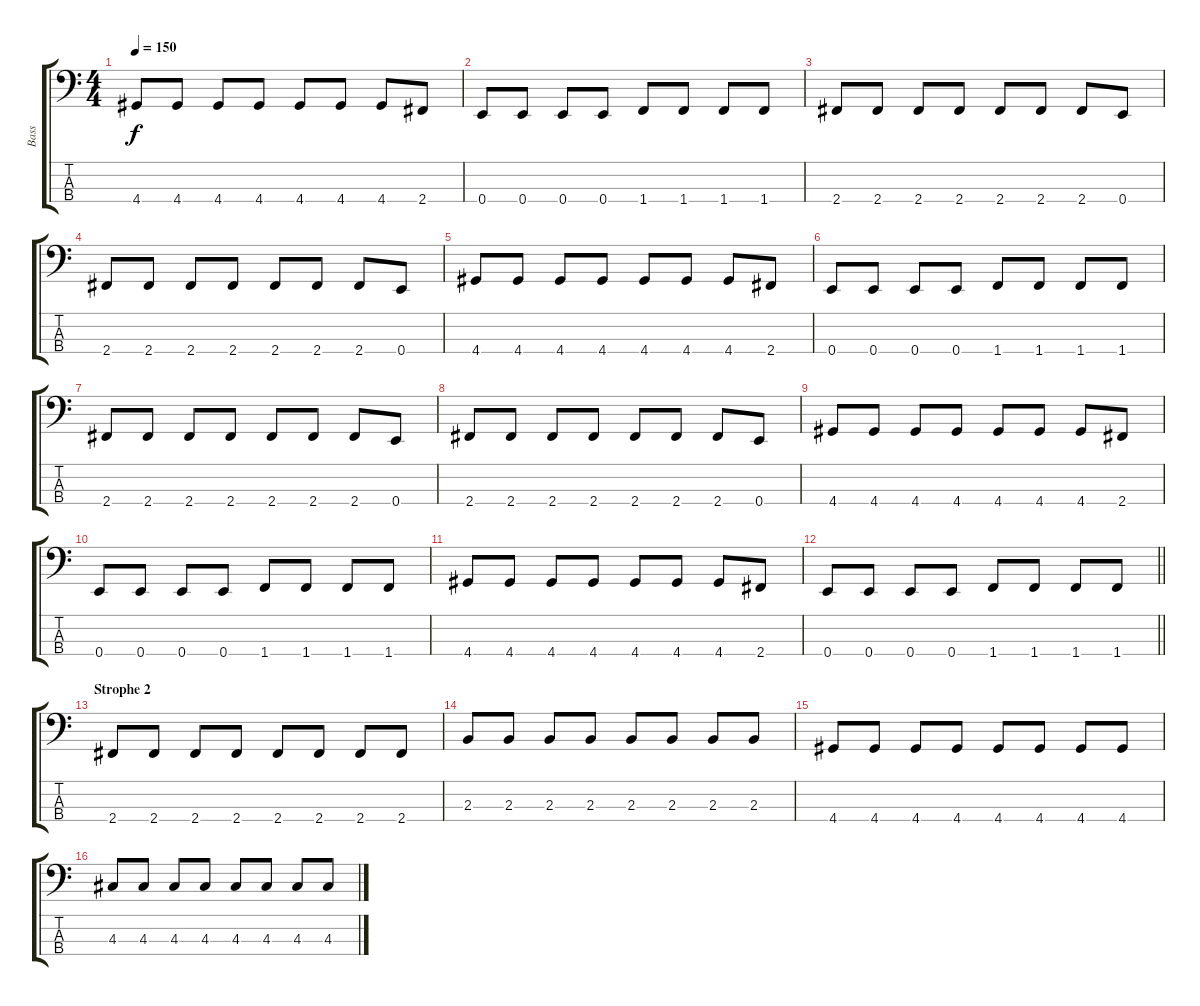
\track ("Bass" "Bass") {instrument slapbass2}
\staff {score tabs}
\tuning (G2 D2 A1 E1) {hide}
\ts (4 4)
\tempo 150
\clef f4
\ks c
4.4.8{dy f} 4.4.8 4.4.8 4.4.8 4.4.8 4.4.8 4.4.8 2.4.8 |
0.4.8 0.4.8 0.4.8 0.4.8 1.4.8 1.4.8 1.4.8 1.4.8 |
2.4.8 2.4.8 2.4.8 2.4.8 2.4.8 2.4.8 2.4.8 0.4.8 |
2.4.8 2.4.8 2.4.8 2.4.8 2.4.8 2.4.8 2.4.8 0.4.8 |
4.4.8 4.4.8 4.4.8 4.4.8 4.4.8 4.4.8 4.4.8 2.4.8 |
0.4.8 0.4.8 0.4.8 0.4.8 1.4.8 1.4.8 1.4.8 1.4.8 |
2.4.8 2.4.8 2.4.8 2.4.8 2.4.8 2.4.8 2.4.8 0.4.8 |
2.4.8 2.4.8 2.4.8 2.4.8 2.4.8 2.4.8 2.4.8 0.4.8 |
4.4.8 4.4.8 4.4.8 4.4.8 4.4.8 4.4.8 4.4.8 2.4.8 |
0.4.8 0.4.8 0.4.8 0.4.8 1.4.8 1.4.8 1.4.8 1.4.8 |
4.4.8 4.4.8 4.4.8 4.4.8 4.4.8 4.4.8 4.4.8 2.4.8 |
\barLineRight lightlight
0.4.8 0.4.8 0.4.8 0.4.8 1.4.8 1.4.8 1.4.8 1.4.8 |
\section ("" "Strophe 2")
2.4.8 2.4.8 2.4.8 2.4.8 2.4.8 2.4.8 2.4.8 2.4.8 |
2.3.8 2.3.8 2.3.8 2.3.8 2.3.8 2.3.8 2.3.8 2.3.8 |
4.4.8 4.4.8 4.4.8 4.4.8 4.4.8 4.4.8 4.4.8 4.4.8 |
4.3.8 4.3.8 4.3.8 4.3.8 4.3.8 4.3.8 4.3.8 4.3.8
